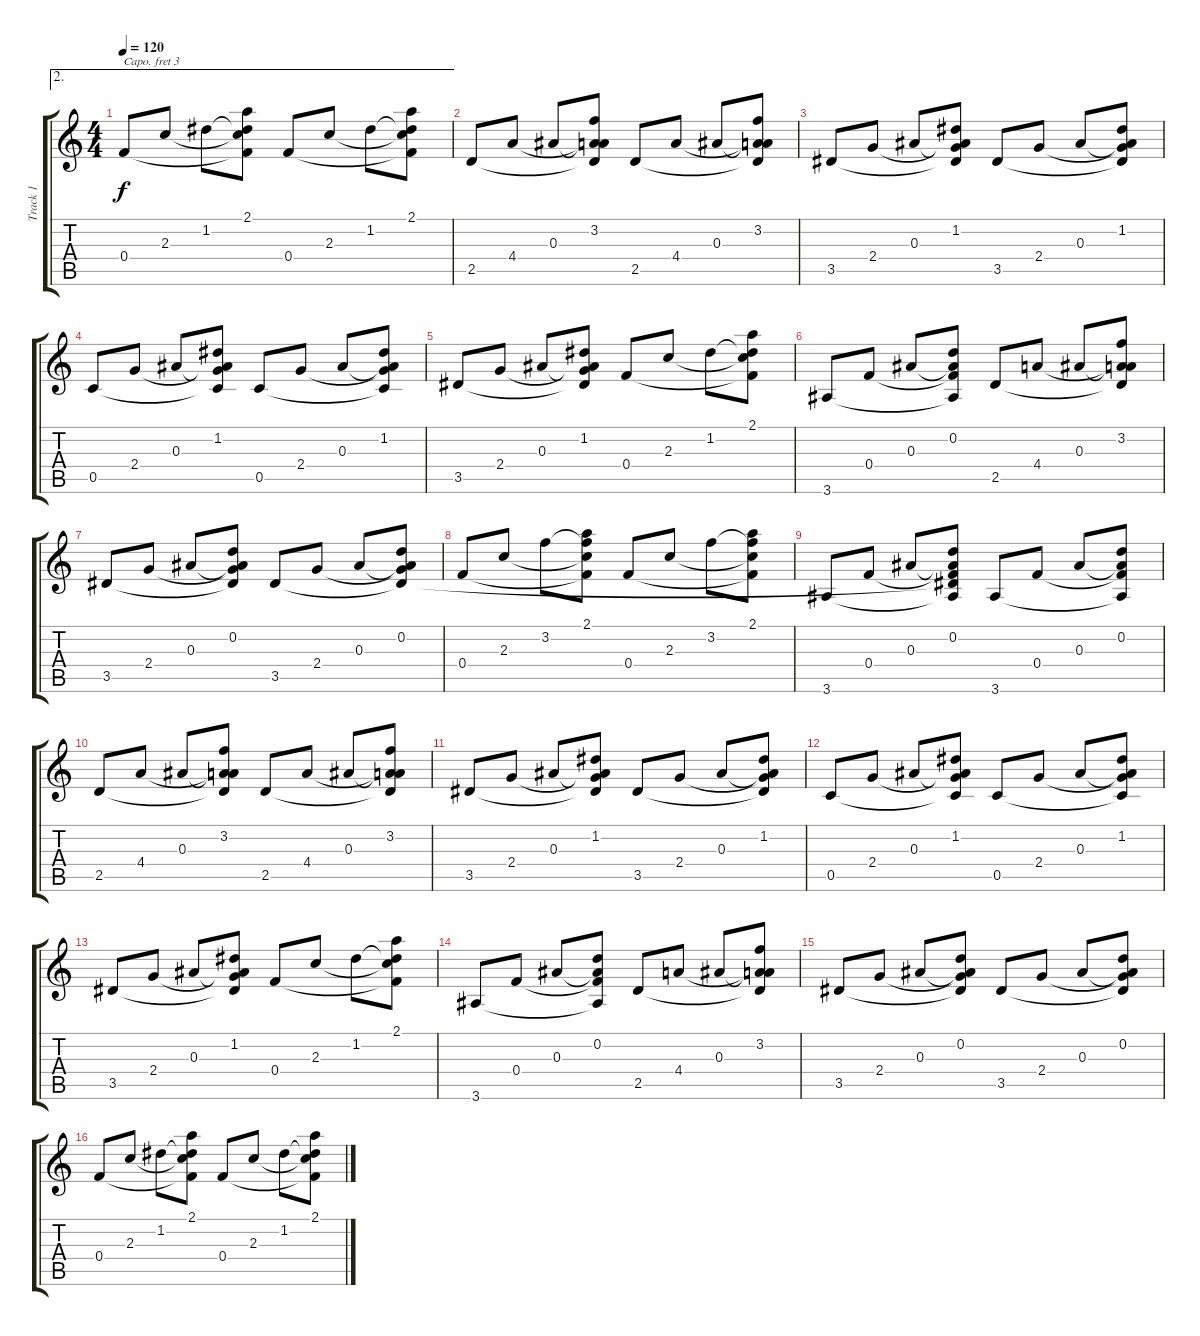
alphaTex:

\track ("Track 1" "Track 1") {instrument acousticguitarnylon}
\staff {score tabs}
\capo 3
\tuning (E4 B3 G3 D3 A2 E2) {hide}
\ae 2
\ts (4 4)
\tempo 120
\clef g2
\ks c
0.4.8{dy f} 2.3.8 1.2.8 (2.1 1.2{t} 2.3{t} 0.4{t}).8 0.4.8 2.3.8 1.2.8 (2.1 1.2{t} 2.3{t} 0.4{t}).8 |
2.5.8 4.4.8 0.3.8 (3.2 0.3{t} 4.4{t} 2.5{t}).8 2.5.8 4.4.8 0.3.8 (3.2 0.3{t} 4.4{t} 2.5{t}).8 |
3.5.8 2.4.8 0.3.8 (1.2 0.3{t} 2.4{t} 3.5{t}).8 3.5.8 2.4.8 0.3.8 (1.2 0.3{t} 2.4{t} 3.5{t}).8 |
0.5.8 2.4.8 0.3.8 (1.2 0.3{t} 2.4{t} 0.5{t}).8 0.5.8 2.4.8 0.3.8 (1.2 0.3{t} 2.4{t} 0.5{t}).8 |
3.5.8 2.4.8 0.3.8 (1.2 0.3{t} 2.4{t} 3.5{t}).8 0.4.8 2.3.8 1.2.8 (2.1 1.2{t} 2.3{t} 0.4{t}).8 |
3.6.8 0.4.8 0.3.8 (0.2 0.3{t} 0.4{t} 3.6{t}).8 2.5.8 4.4.8 0.3.8 (3.2 0.3{t} 4.4{t} 2.5{t}).8 |
3.5.8 2.4.8 0.3.8 (0.2 0.3{t} 2.4{t} 3.5{t}).8 3.5.8 2.4.8 0.3.8 (0.2 0.3{t} 2.4{t} 3.5{t}).8 |
0.4.8 2.3.8 3.2.8 (2.1 3.2{t} 2.3{t} 0.4{t}).8 0.4.8 2.3.8 3.2.8 (2.1 3.2{t} 2.3{t} 0.4{t}).8 |
3.6.8 0.4.8 0.3.8 (0.2 0.3{t} 0.4{t} 3.5{t} 3.6{t}).8 3.6.8 0.4.8 0.3.8 (0.2 0.3{t} 0.4{t} 3.6{t}).8 |
2.5.8 4.4.8 0.3.8 (3.2 0.3{t} 4.4{t} 2.5{t}).8 2.5.8 4.4.8 0.3.8 (3.2 0.3{t} 4.4{t} 2.5{t}).8 |
3.5.8 2.4.8 0.3.8 (1.2 0.3{t} 2.4{t} 3.5{t}).8 3.5.8 2.4.8 0.3.8 (1.2 0.3{t} 2.4{t} 3.5{t}).8 |
0.5.8 2.4.8 0.3.8 (1.2 0.3{t} 2.4{t} 0.5{t}).8 0.5.8 2.4.8 0.3.8 (1.2 0.3{t} 2.4{t} 0.5{t}).8 |
3.5.8 2.4.8 0.3.8 (1.2 0.3{t} 2.4{t} 3.5{t}).8 0.4.8 2.3.8 1.2.8 (2.1 1.2{t} 2.3{t} 0.4{t}).8 |
3.6.8 0.4.8 0.3.8 (0.2 0.3{t} 0.4{t} 3.6{t}).8 2.5.8 4.4.8 0.3.8 (3.2 0.3{t} 4.4{t} 2.5{t}).8 |
3.5.8 2.4.8 0.3.8 (0.2 0.3{t} 2.4{t} 3.5{t}).8 3.5.8 2.4.8 0.3.8 (0.2 0.3{t} 2.4{t} 3.5{t}).8 |
0.4.8 2.3.8 1.2.8 (2.1 1.2{t} 2.3{t} 0.4{t}).8 0.4.8 2.3.8 1.2.8 (2.1 1.2{t} 2.3{t} 0.4{t}).8
